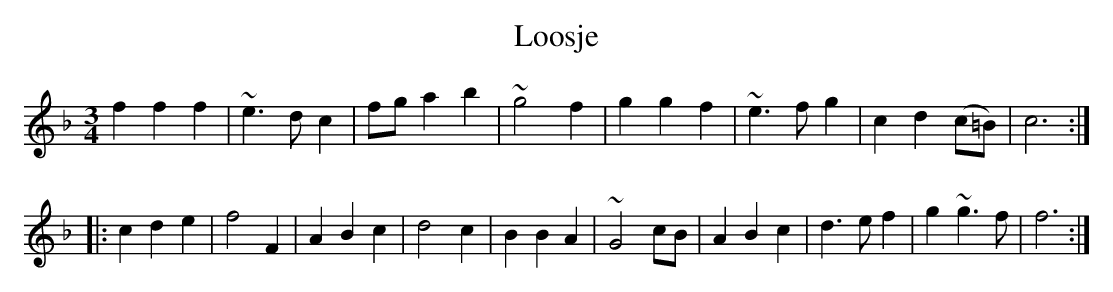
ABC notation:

X:1
T:Loosje
M:3/4
K:Fmaj
f2f2f2|~e3dc2|fga2b2|~g4f2|g2g2f2|~e3fg2|c2d2(c=B)|c6:|
|:c2d2e2|f4F2|A2B2c2|d4c2|B2B2A2|~G4cB|A2B2c2|d3ef2|g2~g3f|f6:|
